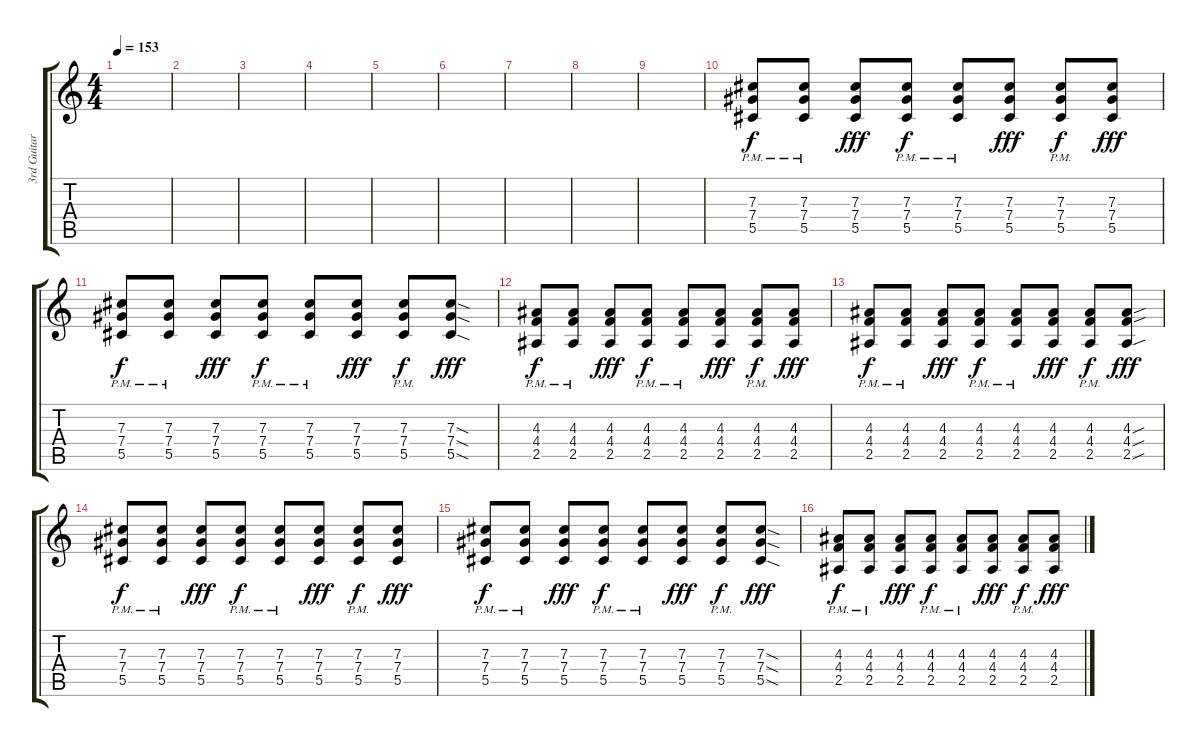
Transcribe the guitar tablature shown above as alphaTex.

\track ("3rd Guitar (Farin Urlaub)" "3rd Guitar") {instrument overdrivenguitar}
\staff {score tabs}
\tuning (Eb4 Bb3 Gb3 Db3 Ab2 Eb2) {hide}
\ts (4 4)
\tempo 153
\clef g2
\ks c
|
|
|
|
|
|
|
|
|
(7.3{pm} 7.4{pm} 5.5{pm}).8 (7.3{pm} 7.4{pm} 5.5{pm}).8 (7.3 7.4 5.5).8{dy fff} (7.3{pm} 7.4{pm} 5.5{pm}).8{dy f} (7.3{pm} 7.4{pm} 5.5{pm}).8 (7.3 7.4 5.5).8{dy fff} (7.3{pm} 7.4{pm} 5.5{pm}).8{dy f} (7.3 7.4 5.5).8{dy fff} |
(7.3{pm} 7.4{pm} 5.5{pm}).8{dy f} (7.3{pm} 7.4{pm} 5.5{pm}).8 (7.3 7.4 5.5).8{dy fff} (7.3{pm} 7.4{pm} 5.5{pm}).8{dy f} (7.3{pm} 7.4{pm} 5.5{pm}).8 (7.3 7.4 5.5).8{dy fff} (7.3{pm} 7.4{pm} 5.5{pm}).8{dy f} (7.3{sod} 7.4{sod} 5.5{sod}).8{dy fff} |
(4.3{pm} 4.4{pm} 2.5{pm}).8{dy f} (4.3{pm} 4.4{pm} 2.5{pm}).8 (4.3 4.4 2.5).8{dy fff} (4.3{pm} 4.4{pm} 2.5{pm}).8{dy f} (4.3{pm} 4.4{pm} 2.5{pm}).8 (4.3 4.4 2.5).8{dy fff} (4.3{pm} 4.4{pm} 2.5{pm}).8{dy f} (4.3 4.4 2.5).8{dy fff} |
(4.3{pm} 4.4{pm} 2.5{pm}).8{dy f} (4.3{pm} 4.4{pm} 2.5{pm}).8 (4.3 4.4 2.5).8{dy fff} (4.3{pm} 4.4{pm} 2.5{pm}).8{dy f} (4.3{pm} 4.4{pm} 2.5{pm}).8 (4.3 4.4 2.5).8{dy fff} (4.3{pm} 4.4{pm} 2.5{pm}).8{dy f} (4.3{sou} 4.4{sou} 2.5{sou}).8{dy fff} |
(7.3{pm} 7.4{pm} 5.5{pm}).8{dy f} (7.3{pm} 7.4{pm} 5.5{pm}).8 (7.3 7.4 5.5).8{dy fff} (7.3{pm} 7.4{pm} 5.5{pm}).8{dy f} (7.3{pm} 7.4{pm} 5.5{pm}).8 (7.3 7.4 5.5).8{dy fff} (7.3{pm} 7.4{pm} 5.5{pm}).8{dy f} (7.3 7.4 5.5).8{dy fff} |
(7.3{pm} 7.4{pm} 5.5{pm}).8{dy f} (7.3{pm} 7.4{pm} 5.5{pm}).8 (7.3 7.4 5.5).8{dy fff} (7.3{pm} 7.4{pm} 5.5{pm}).8{dy f} (7.3{pm} 7.4{pm} 5.5{pm}).8 (7.3 7.4 5.5).8{dy fff} (7.3{pm} 7.4{pm} 5.5{pm}).8{dy f} (7.3{sod} 7.4{sod} 5.5{sod}).8{dy fff} |
(4.3{pm} 4.4{pm} 2.5{pm}).8{dy f} (4.3{pm} 4.4{pm} 2.5{pm}).8 (4.3 4.4 2.5).8{dy fff} (4.3{pm} 4.4{pm} 2.5{pm}).8{dy f} (4.3{pm} 4.4{pm} 2.5{pm}).8 (4.3 4.4 2.5).8{dy fff} (4.3{pm} 4.4{pm} 2.5{pm}).8{dy f} (4.3 4.4 2.5).8{dy fff}
